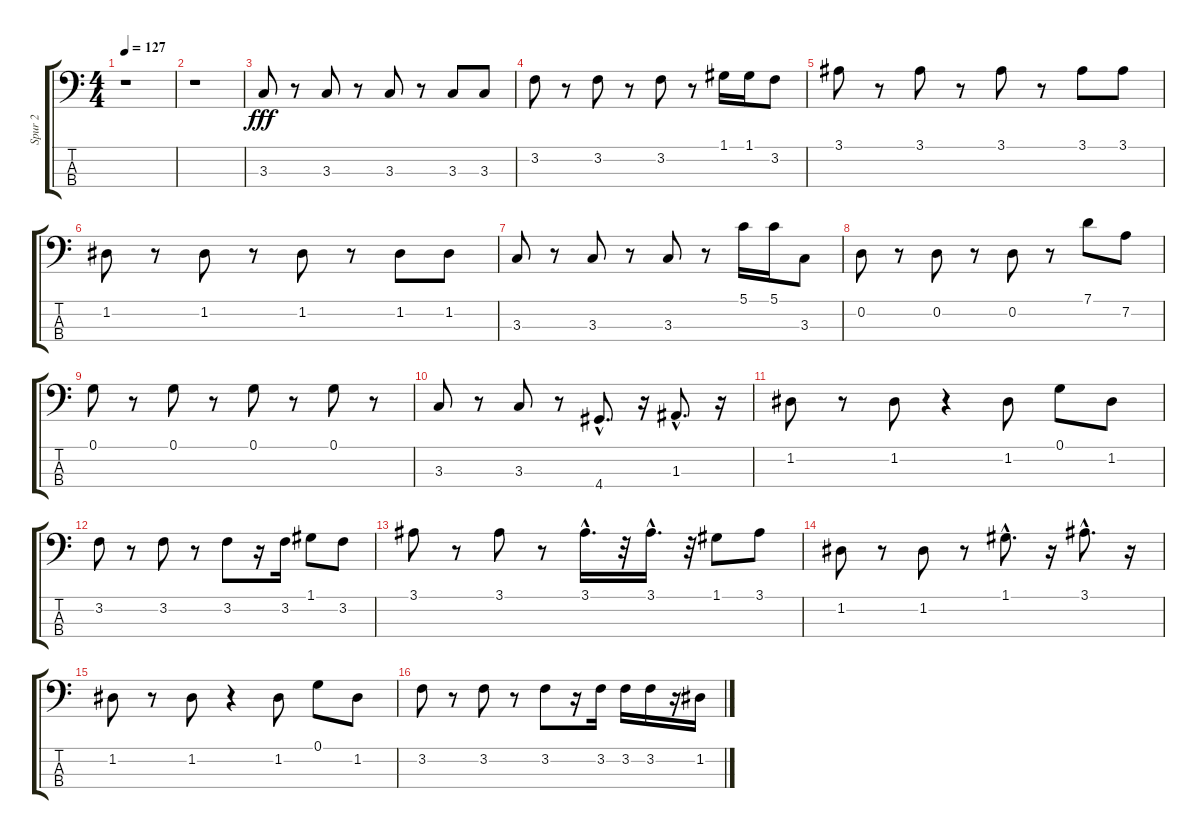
\track ("Spur 2" "Spur 2") {instrument acousticbass}
\staff {score tabs}
\tuning (G2 D2 A1 E1) {hide}
\ts (4 4)
\tempo 127
\clef f4
\ks c
r.1{dy fff instrument acousticbass} |
r.1 |
3.3.8 r.8 3.3.8 r.8 3.3.8 r.8 3.3.8 3.3.8 |
3.2.8 r.8 3.2.8 r.8 3.2.8 r.8 1.1.16 1.1.16 3.2.8 |
3.1.8 r.8 3.1.8 r.8 3.1.8 r.8 3.1.8 3.1.8 |
1.2.8 r.8 1.2.8 r.8 1.2.8 r.8 1.2.8 1.2.8 |
3.3.8 r.8 3.3.8 r.8 3.3.8 r.8 5.1.16 5.1.16 3.3.8 |
0.2.8 r.8 0.2.8 r.8 0.2.8 r.8 7.1.8 7.2.8 |
0.1.8 r.8 0.1.8 r.8 0.1.8 r.8 0.1.8 r.8 |
3.3.8 r.8 3.3.8 r.8 4.4{hac}.8{d} r.16 1.3{hac}.8{d} r.16 |
1.2.8 r.8 1.2.8 r.4 1.2.8 0.1.8 1.2.8 |
3.2.8 r.8 3.2.8 r.8 3.2.8 r.16 3.2.16 1.1.8 3.2.8 |
3.1.8 r.8 3.1.8 r.8 3.1{hac}.16{d} r.32 3.1{hac}.16{d} r.32 1.1.8 3.1.8 |
1.2.8 r.8 1.2.8 r.8 1.1{hac}.8{d} r.16 3.1{hac}.8{d} r.16 |
1.2.8 r.8 1.2.8 r.4 1.2.8 0.1.8 1.2.8 |
3.2.8 r.8 3.2.8 r.8 3.2.8 r.16 3.2.16 3.2.16 3.2.16 r.16 1.2.16
